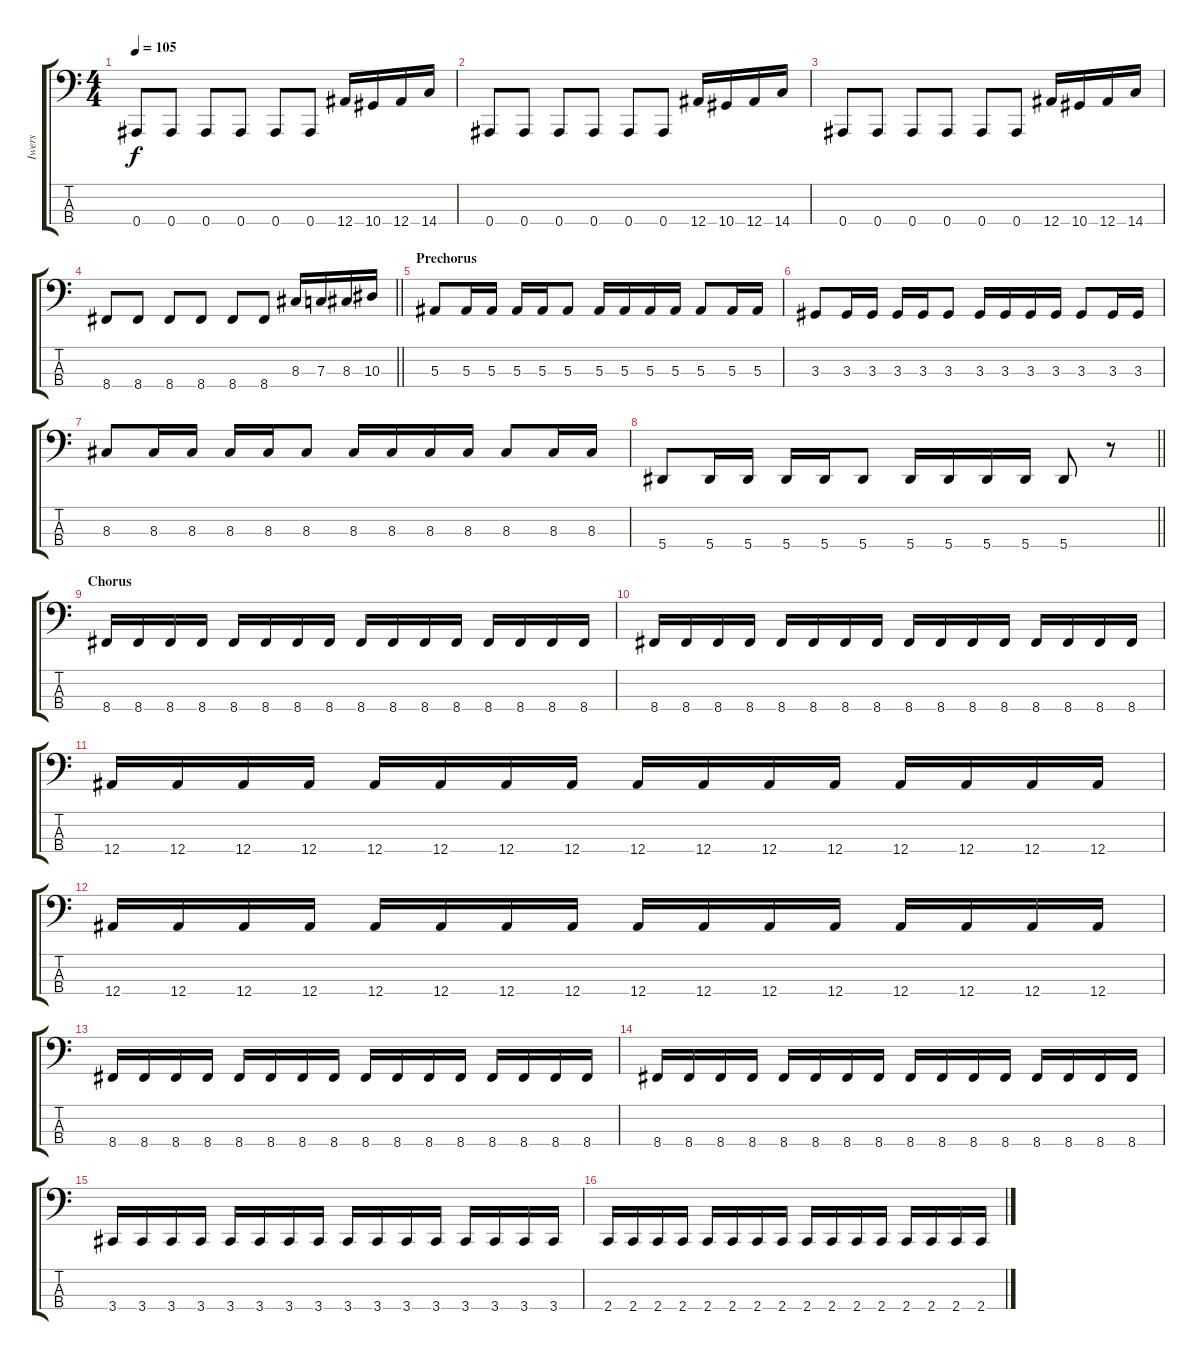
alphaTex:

\track ("Iwers" "Iwers") {instrument electricbassfinger}
\staff {score tabs}
\tuning (Eb2 Bb1 F1 Bb0) {hide}
\ts (4 4)
\tempo 105
\clef f4
\ks c
0.4.8{dy f} 0.4.8 0.4.8 0.4.8 0.4.8 0.4.8 12.4.16 10.4.16 12.4.16 14.4.16 |
0.4.8 0.4.8 0.4.8 0.4.8 0.4.8 0.4.8 12.4.16 10.4.16 12.4.16 14.4.16 |
0.4.8 0.4.8 0.4.8 0.4.8 0.4.8 0.4.8 12.4.16 10.4.16 12.4.16 14.4.16 |
\barLineRight lightlight
8.4.8 8.4.8 8.4.8 8.4.8 8.4.8 8.4.8 8.3.16 7.3.16 8.3.16 10.3.16 |
\section ("" "Prechorus")
5.3.8 5.3.16 5.3.16 5.3.16 5.3.16 5.3.8 5.3.16 5.3.16 5.3.16 5.3.16 5.3.8 5.3.16 5.3.16 |
3.3.8 3.3.16 3.3.16 3.3.16 3.3.16 3.3.8 3.3.16 3.3.16 3.3.16 3.3.16 3.3.8 3.3.16 3.3.16 |
8.3.8 8.3.16 8.3.16 8.3.16 8.3.16 8.3.8 8.3.16 8.3.16 8.3.16 8.3.16 8.3.8 8.3.16 8.3.16 |
\barLineRight lightlight
5.4.8 5.4.16 5.4.16 5.4.16 5.4.16 5.4.8 5.4.16 5.4.16 5.4.16 5.4.16 5.4.8 r.8 |
\section ("" "Chorus")
8.4.16 8.4.16 8.4.16 8.4.16 8.4.16 8.4.16 8.4.16 8.4.16 8.4.16 8.4.16 8.4.16 8.4.16 8.4.16 8.4.16 8.4.16 8.4.16 |
8.4.16 8.4.16 8.4.16 8.4.16 8.4.16 8.4.16 8.4.16 8.4.16 8.4.16 8.4.16 8.4.16 8.4.16 8.4.16 8.4.16 8.4.16 8.4.16 |
12.4.16 12.4.16 12.4.16 12.4.16 12.4.16 12.4.16 12.4.16 12.4.16 12.4.16 12.4.16 12.4.16 12.4.16 12.4.16 12.4.16 12.4.16 12.4.16 |
12.4.16 12.4.16 12.4.16 12.4.16 12.4.16 12.4.16 12.4.16 12.4.16 12.4.16 12.4.16 12.4.16 12.4.16 12.4.16 12.4.16 12.4.16 12.4.16 |
8.4.16 8.4.16 8.4.16 8.4.16 8.4.16 8.4.16 8.4.16 8.4.16 8.4.16 8.4.16 8.4.16 8.4.16 8.4.16 8.4.16 8.4.16 8.4.16 |
8.4.16 8.4.16 8.4.16 8.4.16 8.4.16 8.4.16 8.4.16 8.4.16 8.4.16 8.4.16 8.4.16 8.4.16 8.4.16 8.4.16 8.4.16 8.4.16 |
3.4.16 3.4.16 3.4.16 3.4.16 3.4.16 3.4.16 3.4.16 3.4.16 3.4.16 3.4.16 3.4.16 3.4.16 3.4.16 3.4.16 3.4.16 3.4.16 |
2.4.16 2.4.16 2.4.16 2.4.16 2.4.16 2.4.16 2.4.16 2.4.16 2.4.16 2.4.16 2.4.16 2.4.16 2.4.16 2.4.16 2.4.16 2.4.16
